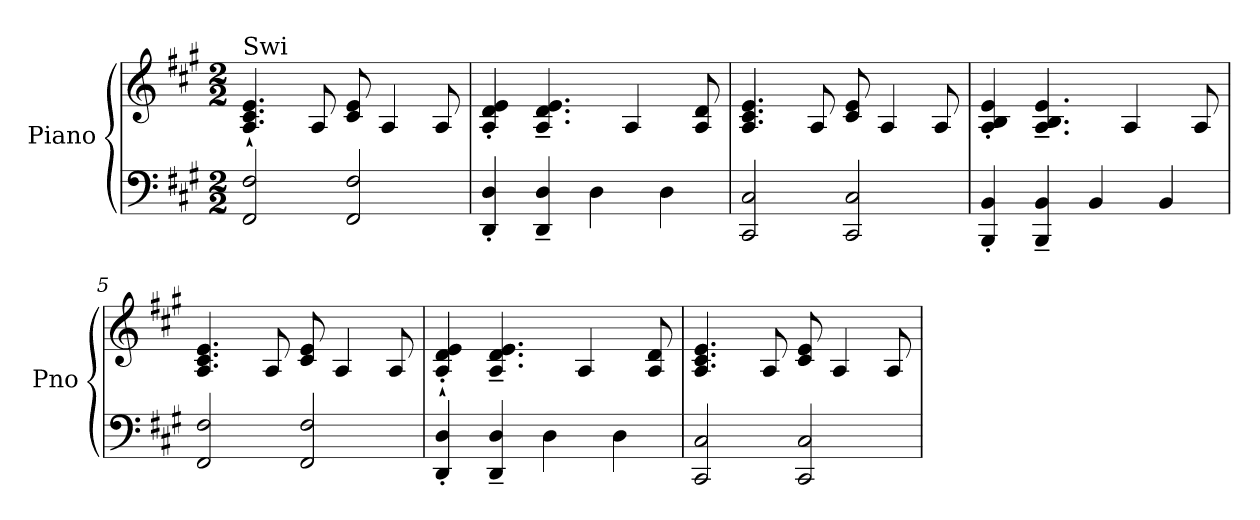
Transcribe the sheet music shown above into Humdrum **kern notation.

**kern	**kern
*part1	*part1
*staff2	*staff1
*I"Piano	*
*I'Pno	*
*clefF4	*clefG2
*k[f#c#g#]	*k[f#c#g#]
*M2/2	*M2/2
*MM120	*MM120
=1	=1
!	!LO:TX:a:t=Swi
2FF#/ 2F#/	4.A/` 4.c#/` 4.e/`
.	8A/
2FF#/ 2F#/	8c#/ 8e/
.	4A/
.	8A/
=2	=2
4DD/' 4D/'	4A/' 4d/' 4e/'
4DD/~ 4D/~	4.A/~ 4.d/~ 4.e/~
4D\	.
.	4A/
4D\	.
.	8A/ 8d/
=3	=3
2CC#/ 2C#/	4.A/ 4.c#/ 4.e/
.	8A/
2CC#/ 2C#/	8c#/ 8e/
.	4A/
.	8A/
=4	=4
4BBB/' 4BB/'	4A/' 4B/' 4e/'
4BBB/~ 4BB/~	4.A/~ 4.B/~ 4.e/~
4BB/	.
.	4A/
4BB/	.
.	8A/
!!LO:LB:g=z
=5	=5
2FF#/ 2F#/	4.A/ 4.c#/ 4.e/
.	8A/
2FF#/ 2F#/	8c#/ 8e/
.	4A/
.	8A/
!!LO:LB:g=z
=6	=6
4DD/' 4D/'	4A/'` 4d/'` 4e/'`
4DD/~ 4D/~	4.A/~ 4.d/~ 4.e/~
4D\	.
.	4A/
4D\	.
.	8A/ 8d/
=7	=7
2CC#/ 2C#/	4.A/ 4.c#/ 4.e/
.	8A/
2CC#/ 2C#/	8c#/ 8e/
.	4A/
.	8A/
=	=
*-	*-
